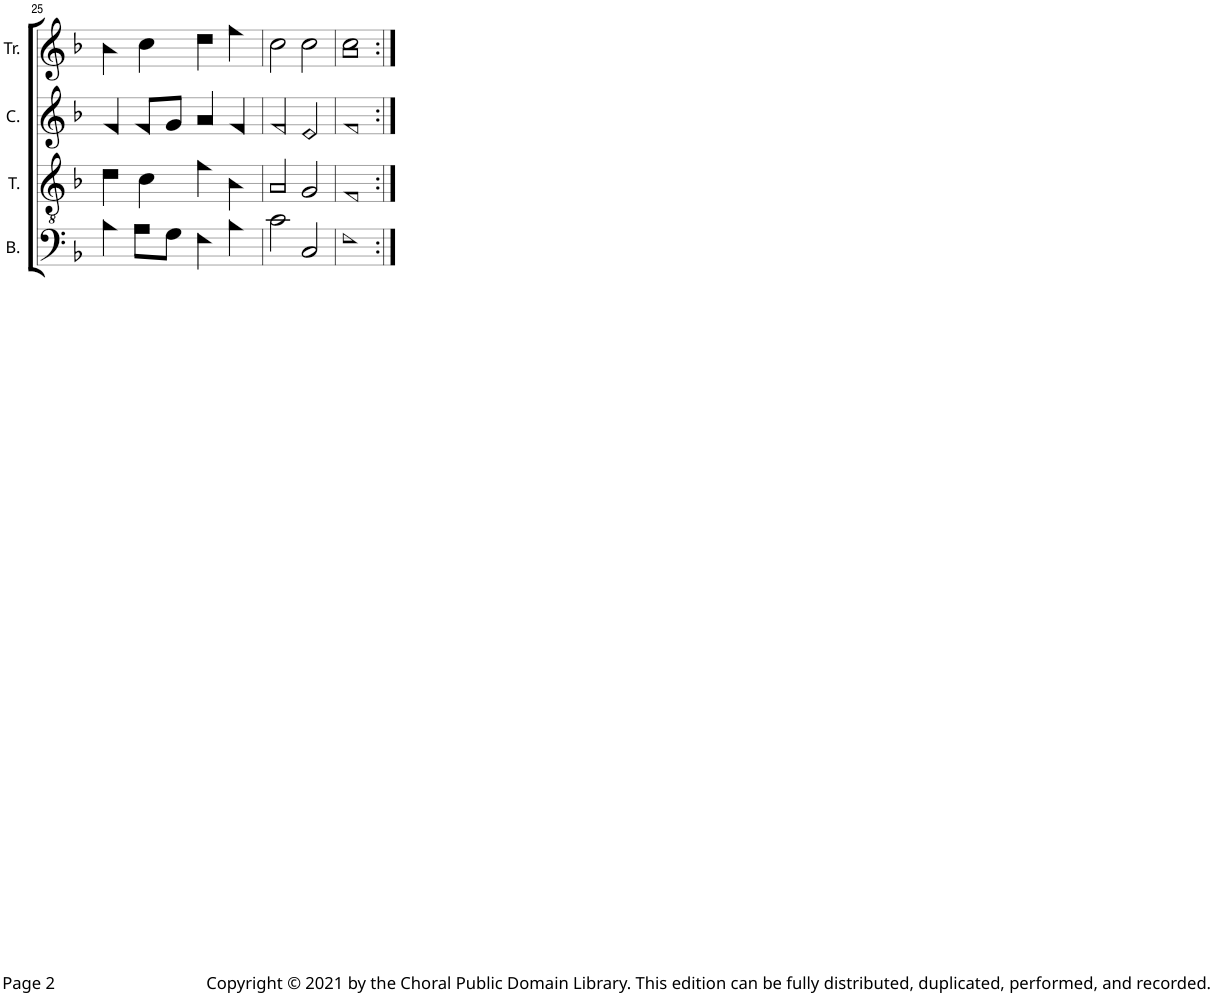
**kern	**kern	**kern	**kern
*part4	*part3	*part2	*part1
*staff4	*staff3	*staff2	*staff1
*I"B.	*I"T.	*I"C.	*I"Tr.
*I'B.	*I'T.	*I'C.	*I'Tr.
!!LO:PB:g=z
*clefF4	*clefGv2	*clefG2	*clefG2
*k[b-]	*k[b-]	*k[b-]	*k[b-]
*M2/2	*M2/2	*M2/2	*M2/2
*met(c|)	*met(c|)	*met(c|)	*met(c|)
=25	=25	=25	=25
4B-!\	4d!\	4f!/	4b-!\
8A!\L	4c!\	8f!/L	4cc!\
8G!\J	.	8g!/J	.
4F!\	4f!\	4a!/	4dd!\
4B-!\	4B-!\	4f!/	4ff!\
=26	=26	=26	=26
2c!\	2A!/	2f!/	2cc!\
2C!/	2G!/	2e!/	2cc!\
=27	=27	=27	=27
1F!	1F!	1f!	1a! 1cc!
=:|!	=:|!	=:|!	=:|!
*-	*-	*-	*-
